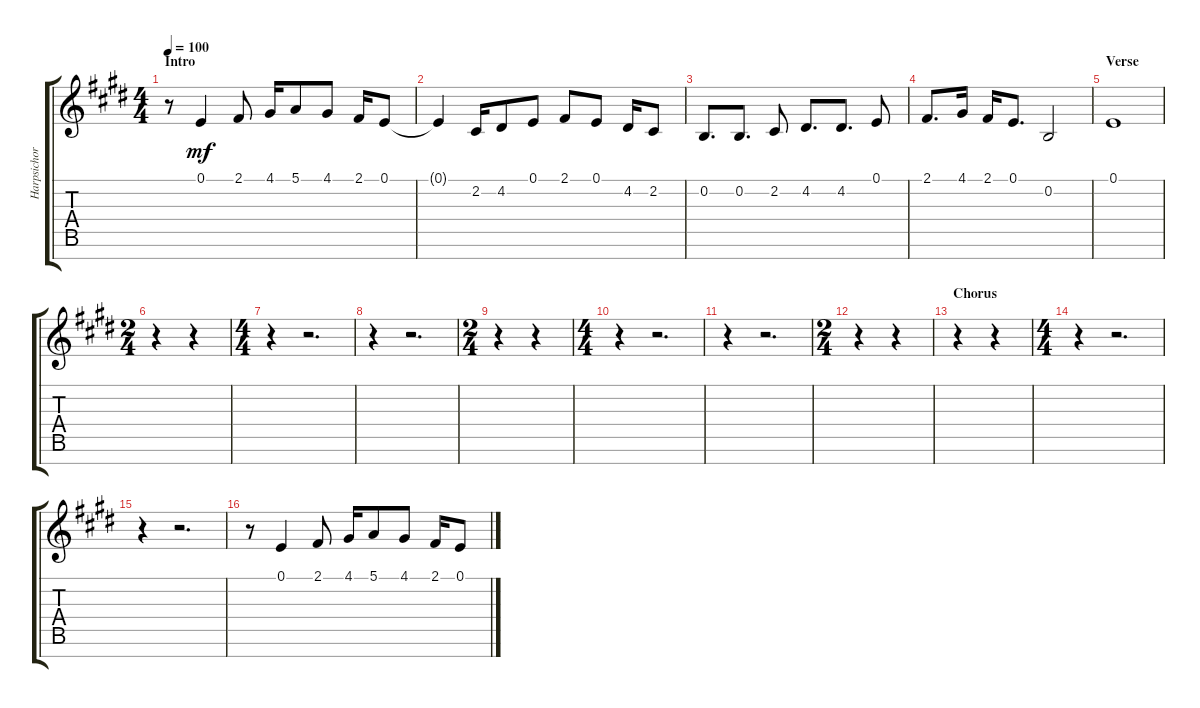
\track ("Harpsichord (Staff 2)" "Harpsichor") {instrument harpsichord}
\staff {score tabs}
\tuning (E4 B3 G3 D3 A2 E2 B1) {hide}
\ts (4 4)
\section ("" "Intro")
\tempo 100
\clef g2
\ks e
r.8{dy mf instrument harpsichord} 0.1.4 2.1.8 4.1.16 5.1.8 4.1.8 2.1.16 0.1.8 |
0.1{t}.4 2.2.16 4.2.8 0.1.8 2.1.8 0.1.8 4.2.16 2.2.8 |
0.2.8{d} 0.2.8{d} 2.2.8 4.2.8{d} 4.2.8{d} 0.1.8 |
2.1.8{d} 4.1.16 2.1.16 0.1.8{d} 0.2.2 |
\section ("" "Verse")
0.1.1 |
\ts (2 4)
r.4 r.4 |
\ts (4 4)
r.4 r.2{d} |
r.4 r.2{d} |
\ts (2 4)
r.4 r.4 |
\ts (4 4)
r.4 r.2{d} |
r.4 r.2{d} |
\ts (2 4)
r.4 r.4 |
\section ("" "Chorus")
r.4 r.4 |
\ts (4 4)
r.4 r.2{d} |
r.4 r.2{d} |
r.8 0.1.4 2.1.8 4.1.16 5.1.8 4.1.8 2.1.16 0.1.8
